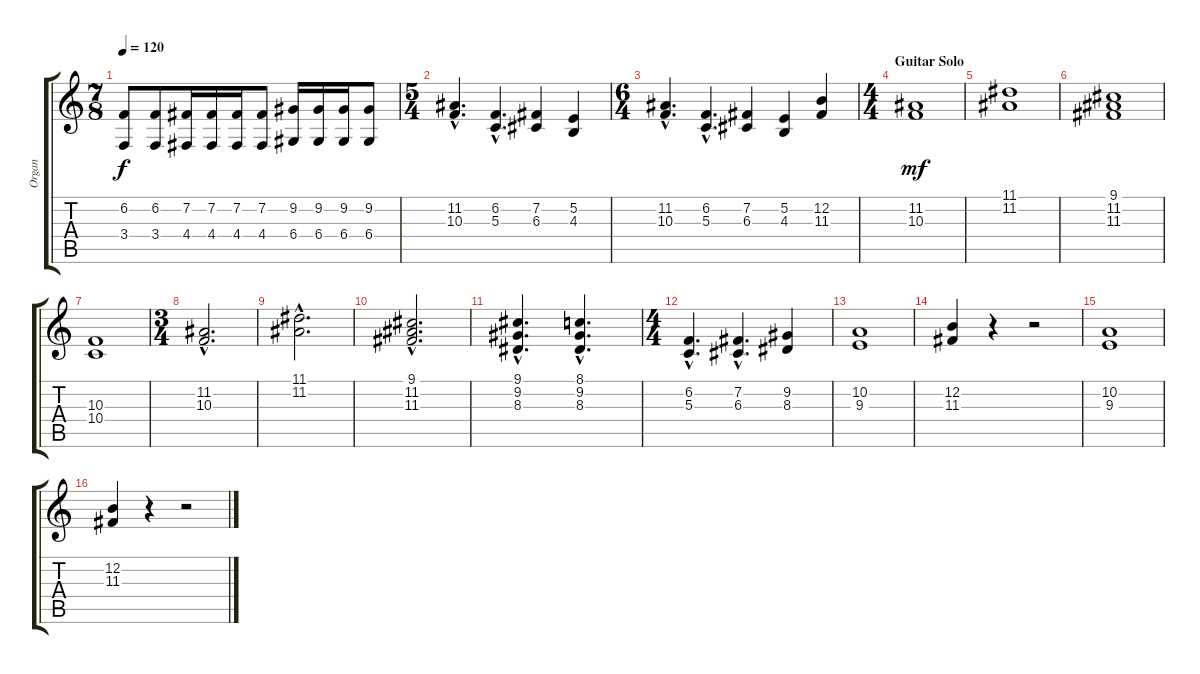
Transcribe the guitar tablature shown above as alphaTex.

\track ("Organ" "Organ") {instrument drawbarorgan}
\staff {score tabs}
\tuning (E4 B3 G3 D3 A2 E2) {hide}
\ts (7 8)
\tempo 120
\clef g2
\ks c
(6.2 3.4).8{dy f} (6.2 3.4).8 (7.2 4.4).16 (7.2 4.4).16 (7.2 4.4).16 (7.2 4.4).8 (9.2 6.4).16 (9.2 6.4).16 (9.2 6.4).16 (9.2 6.4).8 |
\ts (5 4)
(11.2{hac} 10.3{hac}).4{d} (6.2{hac} 5.3{hac}).4{d} (7.2 6.3).4 (5.2 4.3).4 |
\ts (6 4)
(11.2{hac} 10.3{hac}).4{d} (6.2{hac} 5.3{hac}).4{d} (7.2 6.3).4 (5.2 4.3).4 (12.2 11.3).4 |
\ts (4 4)
\section ("" "Guitar Solo")
(11.2 10.3).1{dy mf} |
(11.1 11.2).1 |
(9.1 11.2 11.3).1 |
(10.3 10.4).1 |
\ts (3 4)
(11.2{hac} 10.3{hac}).2{d} |
(11.1{hac} 11.2{hac}).2{d} |
(9.1{hac} 11.2{hac} 11.3{hac}).2{d} |
(9.1{hac} 9.2{hac} 8.3{hac}).4{d} (8.1{hac} 9.2{hac} 8.3{hac}).4{d} |
\ts (4 4)
(6.2{hac} 5.3{hac}).4{d} (7.2{hac} 6.3{hac}).4{d} (9.2 8.3).4 |
(10.2 9.3).1 |
(12.2 11.3).4 r.4 r.2 |
(10.2 9.3).1 |
(12.2 11.3).4 r.4 r.2
